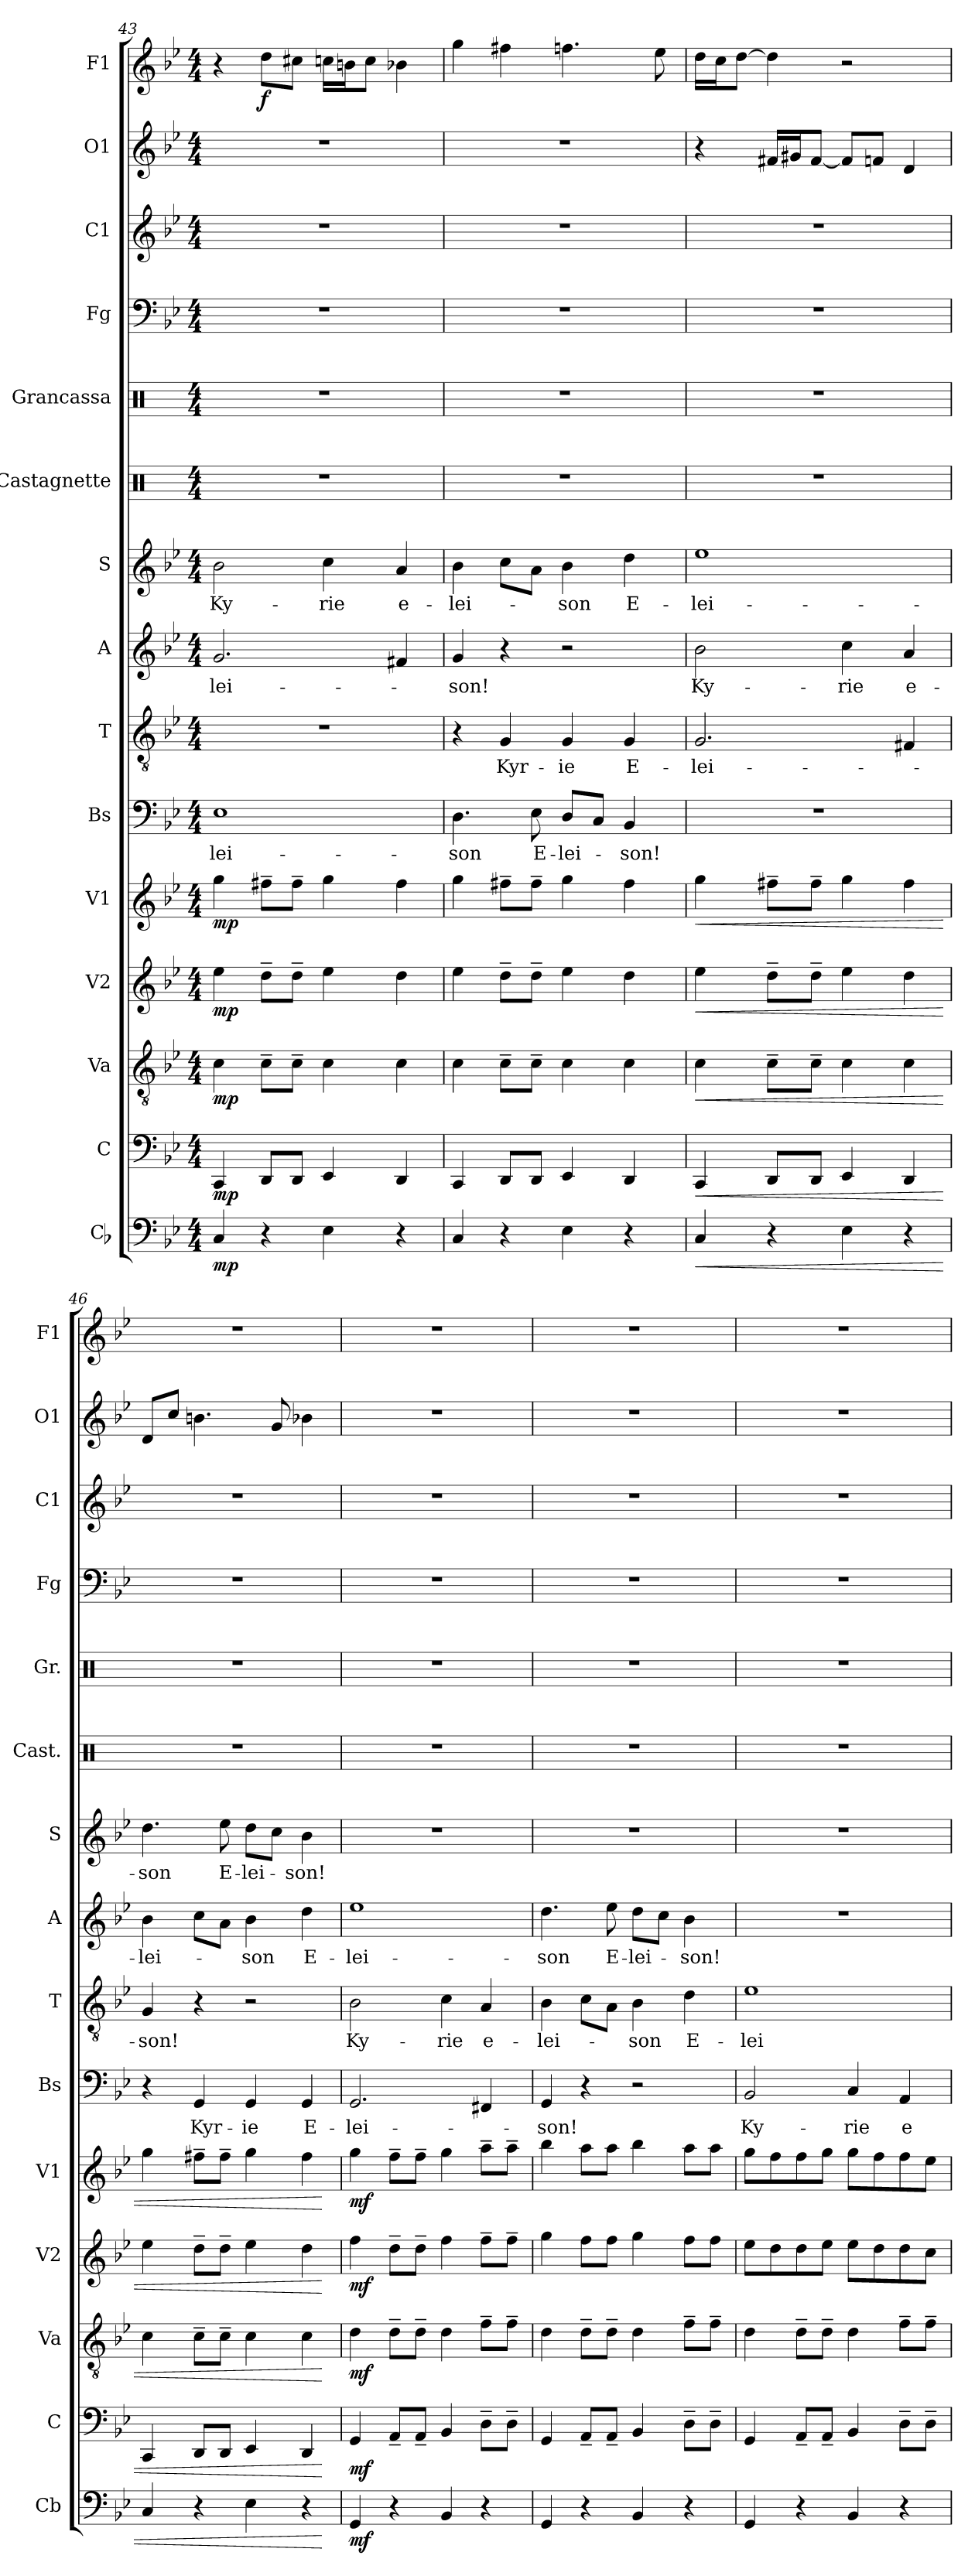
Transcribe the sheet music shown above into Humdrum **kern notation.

**kern	**dynam	**kern	**dynam	**kern	**dynam	**kern	**dynam	**kern	**dynam	**kern	**text	**kern	**text	**kern	**text	**kern	**text	**kern	**kern	**kern	**kern	**kern	**kern	**dynam
*part15	*part15	*part14	*part14	*part13	*part13	*part12	*part12	*part11	*part11	*part10	*part10	*part9	*part9	*part8	*part8	*part7	*part7	*part6	*part5	*part4	*part3	*part2	*part1	*part1
*staff15	*staff15	*staff14	*staff14	*staff13	*staff13	*staff12	*staff12	*staff11	*staff11	*staff10	*staff10	*staff9	*staff9	*staff8	*staff8	*staff7	*staff7	*staff6	*staff5	*staff4	*staff3	*staff2	*staff1	*staff1
*I"Cb	*	*I"C	*	*I"Va	*	*I"V2	*	*I"V1	*	*I"Bs	*	*I"T	*	*I"A	*	*I"S	*	*I"Castagnette	*I"Grancassa	*I"Fg	*I"C1	*I"O1	*I"F1	*
*I'Cb	*	*I'C	*	*I'Va	*	*I'V2	*	*I'V1	*	*I'Bs	*	*I'T	*	*I'A	*	*I'S	*	*I'Cast.	*I'Gr.	*I'Fg	*I'C1	*I'O1	*I'F1	*
*clefF4	*	*clefF4	*	*clefGv2	*	*clefG2	*	*clefG2	*	*clefF4	*	*clefGv2	*	*clefG2	*	*clefG2	*	*clefX	*clefX	*clefF4	*clefG2	*clefG2	*clefG2	*
*ITrd7c12	*	*	*	*	*	*	*	*	*	*	*	*	*	*	*	*	*	*	*	*	*ITrd1c2	*	*	*
*k[b-e-]	*	*k[b-e-]	*	*k[b-e-]	*	*k[b-e-]	*	*k[b-e-]	*	*k[b-e-]	*	*k[b-e-]	*	*k[b-e-]	*	*k[b-e-]	*	*k[]	*k[]	*k[b-e-]	*k[b-e-a-d-]	*k[b-e-]	*k[b-e-]	*
*M4/4	*	*M4/4	*	*M4/4	*	*M4/4	*	*M4/4	*	*M4/4	*	*M4/4	*	*M4/4	*	*M4/4	*	*M4/4	*M4/4	*M4/4	*M4/4	*M4/4	*M4/4	*
=43	=43	=43	=43	=43	=43	=43	=43	=43	=43	=43	=43	=43	=43	=43	=43	=43	=43	=43	=43	=43	=43	=43	=43	=43
!	!LO:DY:b	!	!LO:DY:b	!	!LO:DY:b	!	!LO:DY:b	!	!LO:DY:b	!	!LO:LY:b	!	!	!	!LO:LY:b	!	!LO:LY:b	!	!	!	!	!	!	!
4CC/	mp	4CC/	mp	4c\	mp	4ee-\	mp	4gg\	mp	1E-	-lei-	1r	.	2.g/	-lei-	2b-\	Ky-	1r	1r	1r	1r	1r	4r	.
!	!	!	!	!	!	!	!	!	!	!	!	!	!	!	!	!	!	!	!	!	!	!	!	!LO:DY:b
4r	.	8DD/L	.	8c~\L	.	8dd~\L	.	8ff#X~\L	.	.	.	.	.	.	.	.	.	.	.	.	.	.	8dd\L	f
.	.	8DD/J	.	8c~\J	.	8dd~\J	.	8ff#~\J	.	.	.	.	.	.	.	.	.	.	.	.	.	.	8cc#X\J	.
!	!	!	!	!	!	!	!	!	!	!	!	!	!	!	!	!	!LO:LY:b	!	!	!	!	!	!	!
4EE-\	.	4EE-/	.	4c\	.	4ee-\	.	4gg\	.	.	.	.	.	.	.	4cc\	-rie	.	.	.	.	.	16ccn\LL	.
.	.	.	.	.	.	.	.	.	.	.	.	.	.	.	.	.	.	.	.	.	.	.	16bn\J	.
.	.	.	.	.	.	.	.	.	.	.	.	.	.	.	.	.	.	.	.	.	.	.	8cc\J	.
!	!	!	!	!	!	!	!	!	!	!	!	!	!	!	!	!	!LO:LY:b	!	!	!	!	!	!	!
4r	.	4DD/	.	4c\	.	4dd\	.	4ff#\	.	.	.	.	.	4f#X/	.	4a/	e-	.	.	.	.	.	4b-X\	.
=44	=44	=44	=44	=44	=44	=44	=44	=44	=44	=44	=44	=44	=44	=44	=44	=44	=44	=44	=44	=44	=44	=44	=44	=44
!	!	!	!	!	!	!	!	!	!	!	!LO:LY:b	!	!	!	!LO:LY:b	!	!LO:LY:b	!	!	!	!	!	!	!
4CC/	.	4CC/	.	4c\	.	4ee-\	.	4gg\	.	4.D\	-son	4r	.	4g/	-son!	4b-\	-lei-	1r	1r	1r	1r	1r	4gg\	.
!	!	!	!	!	!	!	!	!	!	!	!	!	!LO:LY:b	!	!	!	!	!	!	!	!	!	!	!
4r	.	8DD/L	.	8c~\L	.	8dd~\L	.	8ff#X~\L	.	.	.	4G/	Kyr-	4r	.	8cc\L	.	.	.	.	.	.	4ff#X\	.
!	!	!	!	!	!	!	!	!	!	!	!LO:LY:b	!	!	!	!	!	!	!	!	!	!	!	!	!
.	.	8DD/J	.	8c~\J	.	8dd~\J	.	8ff#~\J	.	8E-\	E-	.	.	.	.	8a\J	.	.	.	.	.	.	.	.
!	!	!	!	!	!	!	!	!	!	!	!LO:LY:b	!	!LO:LY:b	!	!	!	!LO:LY:b	!	!	!	!	!	!	!
4EE-\	.	4EE-/	.	4c\	.	4ee-\	.	4gg\	.	8D/L	-lei-	4G/	-ie	2r	.	4b-\	son	.	.	.	.	.	4.ffn\	.
.	.	.	.	.	.	.	.	.	.	8C/J	.	.	.	.	.	.	.	.	.	.	.	.	.	.
!	!	!	!	!	!	!	!	!	!	!	!LO:LY:b	!	!LO:LY:b	!	!	!	!LO:LY:b	!	!	!	!	!	!	!
4r	.	4DD/	.	4c\	.	4dd\	.	4ff#\	.	4BB-/	-son!	4G/	E-	.	.	4dd\	-E-	.	.	.	.	.	.	.
.	.	.	.	.	.	.	.	.	.	.	.	.	.	.	.	.	.	.	.	.	.	.	8ee-\	.
!!LO:PB:g=z
=45	=45	=45	=45	=45	=45	=45	=45	=45	=45	=45	=45	=45	=45	=45	=45	=45	=45	=45	=45	=45	=45	=45	=45	=45
!	!LO:HP:b	!	!LO:HP:b	!	!LO:HP:b	!	!LO:HP:b	!	!LO:HP:b	!	!	!	!LO:LY:b	!	!LO:LY:b	!	!LO:LY:b	!	!	!	!	!	!	!
4CC/	<	4CC/	<	4c\	<	4ee-\	<	4gg\	<	1r	.	2.G/	-lei-	2b-\	Ky-	1ee-	-lei-	1r	1r	1r	1r	4r	16dd\LL	.
.	.	.	.	.	.	.	.	.	.	.	.	.	.	.	.	.	.	.	.	.	.	.	16cc\J	.
.	.	.	.	.	.	.	.	.	.	.	.	.	.	.	.	.	.	.	.	.	.	.	[8dd\J	.
4r	.	8DD/L	.	8c~\L	.	8dd~\L	.	8ff#X~\L	.	.	.	.	.	.	.	.	.	.	.	.	.	16f#X/LL	4dd\]	.
.	.	.	.	.	.	.	.	.	.	.	.	.	.	.	.	.	.	.	.	.	.	16g#X/J	.	.
.	.	8DD/J	.	8c~\J	.	8dd~\J	.	8ff#~\J	.	.	.	.	.	.	.	.	.	.	.	.	.	[8f#/J	.	.
!	!	!	!	!	!	!	!	!	!	!	!	!	!	!	!LO:LY:b	!	!	!	!	!	!	!	!	!
4EE-\	.	4EE-/	.	4c\	.	4ee-\	.	4gg\	.	.	.	.	.	4cc\	-rie	.	.	.	.	.	.	8f#/L]	2r	.
.	.	.	.	.	.	.	.	.	.	.	.	.	.	.	.	.	.	.	.	.	.	8fn/J	.	.
!	!	!	!	!	!	!	!	!	!	!	!	!	!	!	!LO:LY:b	!	!	!	!	!	!	!	!	!
4r	.	4DD/	.	4c\	.	4dd\	.	4ff#\	.	.	.	4F#X/	.	4a/	e-	.	.	.	.	.	.	4d/	.	.
=46	=46	=46	=46	=46	=46	=46	=46	=46	=46	=46	=46	=46	=46	=46	=46	=46	=46	=46	=46	=46	=46	=46	=46	=46
!	!	!	!	!	!	!	!	!	!	!	!	!	!LO:LY:b	!	!LO:LY:b	!	!LO:LY:b	!	!	!	!	!	!	!
4CC/	.	4CC/	.	4c\	.	4ee-\	.	4gg\	.	4r	.	4G/	-son!	4b-\	-lei-	4.dd\	-son	1r	1r	1r	1r	8d/L	1r	.
.	.	.	.	.	.	.	.	.	.	.	.	.	.	.	.	.	.	.	.	.	.	8cc/J	.	.
!	!	!	!	!	!	!	!	!	!	!	!LO:LY:b	!	!	!	!	!	!	!	!	!	!	!	!	!
4r	.	8DD/L	.	8c~\L	.	8dd~\L	.	8ff#X~\L	.	4GG/	Kyr-	4r	.	8cc\L	.	.	.	.	.	.	.	4.bn\	.	.
!	!	!	!	!	!	!	!	!	!	!	!	!	!	!	!	!	!LO:LY:b	!	!	!	!	!	!	!
.	.	8DD/J	.	8c~\J	.	8dd~\J	.	8ff#~\J	.	.	.	.	.	8a\J	.	8ee-\	E-	.	.	.	.	.	.	.
!	!	!	!	!	!	!	!	!	!	!	!LO:LY:b	!	!	!	!LO:LY:b	!	!LO:LY:b	!	!	!	!	!	!	!
4EE-\	.	4EE-/	.	4c\	.	4ee-\	.	4gg\	.	4GG/	-ie	2r	.	4b-\	son	8dd\L	-lei-	.	.	.	.	.	.	.
.	.	.	.	.	.	.	.	.	.	.	.	.	.	.	.	8cc\J	.	.	.	.	.	8g/	.	.
!	!	!	!	!	!	!	!	!	!	!	!LO:LY:b	!	!	!	!LO:LY:b	!	!LO:LY:b	!	!	!	!	!	!	!
4r	.	4DD/	.	4c\	.	4dd\	.	4ff#\	.	4GG/	E-	.	.	4dd\	-E-	4b-\	-son!	.	.	.	.	4b-X\	.	.
.	[	.	[	.	[	.	[	.	[	.	.	.	.	.	.	.	.	.	.	.	.	.	.	.
=47	=47	=47	=47	=47	=47	=47	=47	=47	=47	=47	=47	=47	=47	=47	=47	=47	=47	=47	=47	=47	=47	=47	=47	=47
!	!LO:DY:b	!	!LO:DY:b	!	!LO:DY:b	!	!LO:DY:b	!	!LO:DY:b	!	!LO:LY:b	!	!LO:LY:b	!	!LO:LY:b	!	!	!	!	!	!	!	!	!
4GGG/	mf	4GG/	mf	4d\	mf	4ff\	mf	4gg\	mf	2.GG/	-lei-	2B-\	Ky-	1ee-	-lei-	1r	.	1r	1r	1r	1r	1r	1r	.
4r	.	8AA~/L	.	8d~\L	.	8dd~\L	.	8ff~\L	.	.	.	.	.	.	.	.	.	.	.	.	.	.	.	.
.	.	8AA~/J	.	8d~\J	.	8dd~\J	.	8ff~\J	.	.	.	.	.	.	.	.	.	.	.	.	.	.	.	.
!	!	!	!	!	!	!	!	!	!	!	!	!	!LO:LY:b	!	!	!	!	!	!	!	!	!	!	!
4BBB-/	.	4BB-/	.	4d\	.	4ff\	.	4gg\	.	.	.	4c\	-rie	.	.	.	.	.	.	.	.	.	.	.
!	!	!	!	!	!	!	!	!	!	!	!	!	!LO:LY:b	!	!	!	!	!	!	!	!	!	!	!
4r	.	8D~\L	.	8f~\L	.	8ff~\L	.	8aa~\L	.	4FF#X/	.	4A/	e-	.	.	.	.	.	.	.	.	.	.	.
.	.	8D~\J	.	8f~\J	.	8ff~\J	.	8aa~\J	.	.	.	.	.	.	.	.	.	.	.	.	.	.	.	.
=48	=48	=48	=48	=48	=48	=48	=48	=48	=48	=48	=48	=48	=48	=48	=48	=48	=48	=48	=48	=48	=48	=48	=48	=48
!	!	!	!	!	!	!	!	!	!	!	!LO:LY:b	!	!LO:LY:b	!	!LO:LY:b	!	!	!	!	!	!	!	!	!
4GGG/	.	4GG/	.	4d\	.	4gg\	.	4bb-\	.	4GG/	-son!	4B-\	-lei-	4.dd\	-son	1r	.	1r	1r	1r	1r	1r	1r	.
4r	.	8AA~/L	.	8d~\L	.	8ff\L	.	8aa\L	.	4r	.	8c\L	.	.	.	.	.	.	.	.	.	.	.	.
!	!	!	!	!	!	!	!	!	!	!	!	!	!	!	!LO:LY:b	!	!	!	!	!	!	!	!	!
.	.	8AA~/J	.	8d~\J	.	8ff\J	.	8aa\J	.	.	.	8A\J	.	8ee-\	E-	.	.	.	.	.	.	.	.	.
!	!	!	!	!	!	!	!	!	!	!	!	!	!LO:LY:b	!	!LO:LY:b	!	!	!	!	!	!	!	!	!
4BBB-/	.	4BB-/	.	4d\	.	4gg\	.	4bb-\	.	2r	.	4B-\	son	8dd\L	-lei-	.	.	.	.	.	.	.	.	.
.	.	.	.	.	.	.	.	.	.	.	.	.	.	8cc\J	.	.	.	.	.	.	.	.	.	.
!	!	!	!	!	!	!	!	!	!	!	!	!	!LO:LY:b	!	!LO:LY:b	!	!	!	!	!	!	!	!	!
4r	.	8D~\L	.	8f~\L	.	8ff\L	.	8aa\L	.	.	.	4d\	-E-	4b-\	-son!	.	.	.	.	.	.	.	.	.
.	.	8D~\J	.	8f~\J	.	8ff\J	.	8aa\J	.	.	.	.	.	.	.	.	.	.	.	.	.	.	.	.
!!LO:PB:g=z
=49	=49	=49	=49	=49	=49	=49	=49	=49	=49	=49	=49	=49	=49	=49	=49	=49	=49	=49	=49	=49	=49	=49	=49	=49
!	!	!	!	!	!	!	!	!	!	!	!LO:LY:b	!	!LO:LY:b	!	!	!	!	!	!	!	!	!	!	!
4GGG/	.	4GG/	.	4d\	.	8ee-\L	.	8gg\L	.	2BB-/	Ky-	1e-	-lei-	1r	.	1r	.	1r	1r	1r	1r	1r	1r	.
.	.	.	.	.	.	8dd\	.	8ff\	.	.	.	.	.	.	.	.	.	.	.	.	.	.	.	.
4r	.	8AA~/L	.	8d~\L	.	8dd\	.	8ff\	.	.	.	.	.	.	.	.	.	.	.	.	.	.	.	.
.	.	8AA~/J	.	8d~\J	.	8ee-\J	.	8gg\J	.	.	.	.	.	.	.	.	.	.	.	.	.	.	.	.
!	!	!	!	!	!	!	!	!	!	!	!LO:LY:b	!	!	!	!	!	!	!	!	!	!	!	!	!
4BBB-/	.	4BB-/	.	4d\	.	8ee-\L	.	8gg\L	.	4C/	-rie	.	.	.	.	.	.	.	.	.	.	.	.	.
.	.	.	.	.	.	8dd\	.	8ff\	.	.	.	.	.	.	.	.	.	.	.	.	.	.	.	.
!	!	!	!	!	!	!	!	!	!	!	!LO:LY:b	!	!	!	!	!	!	!	!	!	!	!	!	!
4r	.	8D~\L	.	8f~\L	.	8dd\	.	8ff\	.	4AA/	e-	.	.	.	.	.	.	.	.	.	.	.	.	.
.	.	8D~\J	.	8f~\J	.	8cc\J	.	8ee-\J	.	.	.	.	.	.	.	.	.	.	.	.	.	.	.	.
=	=	=	=	=	=	=	=	=	=	=	=	=	=	=	=	=	=	=	=	=	=	=	=	=
*-	*-	*-	*-	*-	*-	*-	*-	*-	*-	*-	*-	*-	*-	*-	*-	*-	*-	*-	*-	*-	*-	*-	*-	*-
